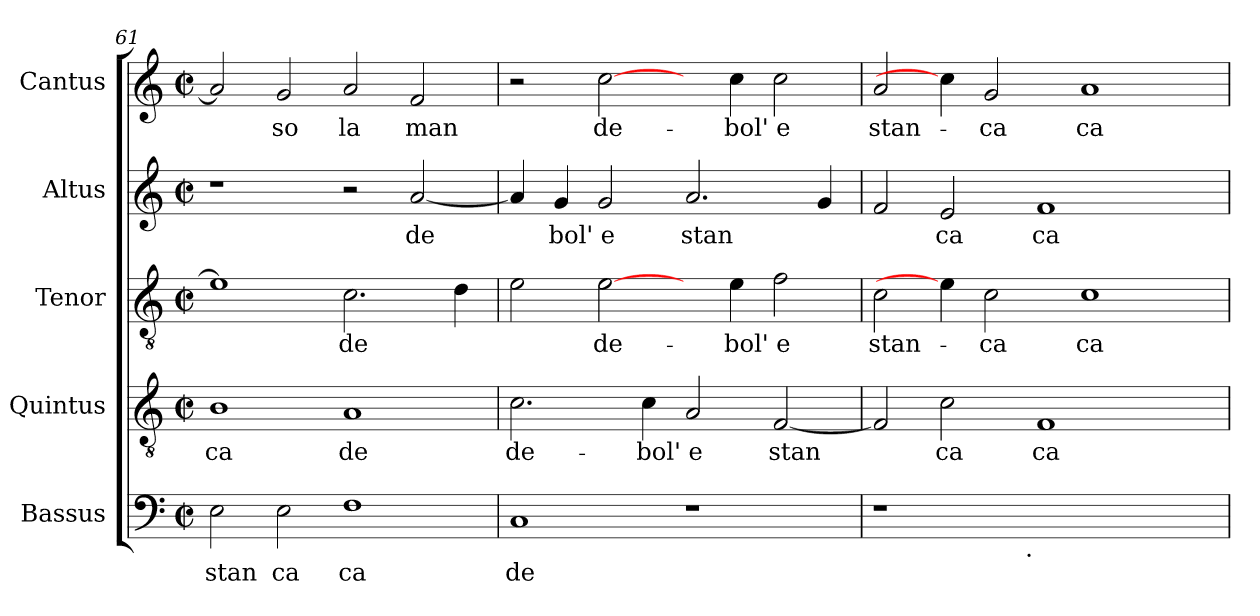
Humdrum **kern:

**kern	**text	**kern	**text	**kern	**text	**kern	**text	**kern	**text
*part5	*part5	*part4	*part4	*part3	*part3	*part2	*part2	*part1	*part1
*staff5	*staff5	*staff4	*staff4	*staff3	*staff3	*staff2	*staff2	*staff1	*staff1
*I"Bassus	*	*I"Quintus	*	*I"Tenor	*	*I"Altus	*	*I"Cantus	*
*clefF4	*	*clefGv2	*	*clefGv2	*	*clefG2	*	*clefG2	*
*k[]	*	*k[]	*	*k[]	*	*k[]	*	*k[]	*
*C:	*	*C:	*	*C:	*	*C:	*	*C:	*
*M2/2	*	*M2/2	*	*M2/2	*	*M2/2	*	*M2/2	*
*met(c|)	*	*met(c|)	*	*met(c|)	*	*met(c|)	*	*met(c|)	*
=61	=61	=61	=61	=61	=61	=61	=61	=61	=61
!	!LO:LY:b:cj	!	!LO:LY:b:cj	!	!LO:LY:b:cj	!	!	!	!LO:LY:b:cj
2E\	stan	1B	ca	1e]	.	1r	.	2a/]	.
!	!LO:LY:b:cj	!	!	!	!	!	!	!	!LO:LY:b:cj
2E\	ca	.	.	.	.	.	.	2g/	so
!	!LO:LY:b:cj	!	!LO:LY:b:cj	!	!LO:LY:b:cj	!	!	!	!LO:LY:b:cj
1F	ca	1A	de	2.c\	de	2r	.	2a/	la
!	!	!	!	!	!	!	!LO:LY:b:cj	!	!LO:LY:b:cj
.	.	.	.	.	.	[<2a/	de	2f/	man
!	!	!	!	!	!LO:LY:b:cj	!	!	!	!
.	.	.	.	4d\	.	.	.	.	.
!!LO:PB:g=z
=62	=62	=62	=62	=62	=62	=62	=62	=62	=62
!	!LO:LY:b:cj	!	!LO:LY:b:cj	!	!LO:LY:b:cj	!	!LO:LY:b:cj	!	!
1C	de	2.c\	de-	2e\	.	4a/]	.	2r	.
!	!	!	!	!	!	!	!LO:LY:b:cj	!	!
.	.	.	.	.	.	4g/	bol'	.	.
!	!	!	!	!	!LO:LY:b:cj	!	!LO:LY:b:cj	!	!LO:LY:b:cj
.	.	.	.	[2e\	de-	2g/	e	[2cc\	de-
!	!	!	!LO:LY:b:cj	!	!	!	!	!	!
.	.	4c\	-bol'	.	.	.	.	.	.
!	!	!	!LO:LY:b:cj	!	!	!	!LO:LY:b:cj	!	!
1r	.	2A/	e	4ryy	.	2.a/	stan-	4ryy	.
!	!	!	!	!	!LO:LY:b:cj	!	!	!	!LO:LY:b:cj
.	.	.	.	4e\	-bol'	.	.	4cc\	-bol'
!	!	!	!LO:LY:b:cj	!	!LO:LY:b:cj	!	!	!	!LO:LY:b:cj
.	.	[<2F/	stan-	2f\	e	.	.	2cc\	e
!	!	!	!	!	!	!	!LO:LY:b:cj	!	!
.	.	.	.	.	.	4g/	--	.	.
=63	=63	=63	=63	=63	=63	=63	=63	=63	=63
!	!	!	!LO:LY:b:cj	!	!LO:LY:b:cj	!	!LO:LY:b:cj	!	!LO:LY:b:cj
*^	*	*	*	*	*	*	*	*	*
1r	2ryy	.	2F/]	--	2c\	stan-	2f/	--	2a/	stan-
!	!	!	!	!LO:LY:b:cj	!	!	!	!LO:LY:b:cj	!	!
.	4...ryy	.	2c\	-ca	4e\]	.	2e/	-ca	4cc\]	.
!	!	!	!	!	!	!LO:LY:b:cj	!	!	!	!LO:LY:b:cj
.	.	.	.	.	2c\	-ca	.	.	2g/	-ca
!	!LO:TX:b:t=.	!	!	!	!	!	!	!	!	!
.	1ryy	.	.	.	.	.	.	.	.	.
!	!	!	!	!LO:LY:b:cj	!	!	!	!LO:LY:b:cj	!	!
1ryy	.	.	1F	ca-	.	.	1f	ca-	.	.
!	!	!	!	!	!	!LO:LY:b:cj	!	!	!	!LO:LY:b:cj
.	.	.	.	.	1c	ca-	.	.	1a	ca-
.	4ryy	.	.	.	.	.	.	.	.	.
4ryy	.	.	4ryy	.	.	.	4ryy	.	.	.
.	32ryy	.	.	.	.	.	.	.	.	.
*v	*v	*	*	*	*	*	*	*	*	*
=	=	=	=	=	=	=	=	=	=
*-	*-	*-	*-	*-	*-	*-	*-	*-	*-
